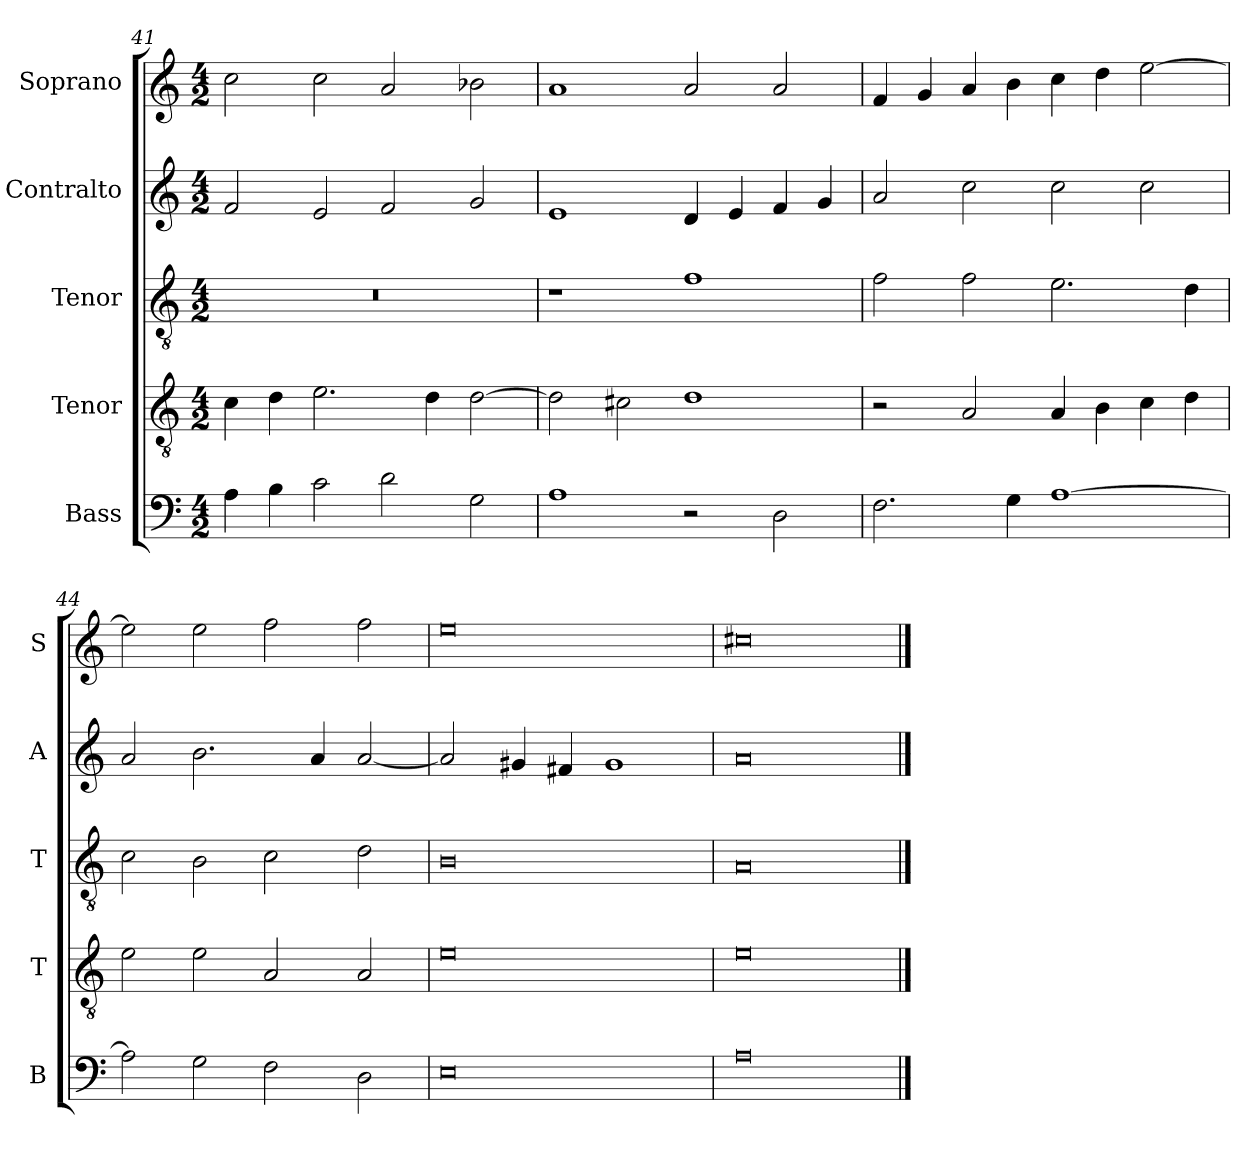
**kern	**kern	**kern	**kern	**kern
*part5	*part4	*part3	*part2	*part1
*staff5	*staff4	*staff3	*staff2	*staff1
*I"Bass	*I"Tenor	*I"Tenor	*I"Contralto	*I"Soprano
*I'B	*I'T	*I'T	*I'A	*I'S
*clefF4	*clefGv2	*clefGv2	*clefG2	*clefG2
*k[]	*k[]	*k[]	*k[]	*k[]
*A:aeo	*A:aeo	*A:aeo	*A:aeo	*A:aeo
*M4/2	*M4/2	*M4/2	*M4/2	*M4/2
=41	=41	=41	=41	=41
4A	4c	0r	2f	2cc
4B	4d	.	.	.
2c	2.e	.	2e	2cc
2d	.	.	2f	2a
.	4d	.	.	.
2G	[2d	.	2g	2b-X
=42	=42	=42	=42	=42
1A	2d]	1r	1e	1a
.	2c#X	.	.	.
2r	1d	1f	4d	2a
.	.	.	4e	.
2D	.	.	4f	2a
.	.	.	4g	.
=43	=43	=43	=43	=43
2.F	2r	2f	2a	4f
.	.	.	.	4g
.	2A	2f	2cc	4a
4G	.	.	.	4b
[1A	4A	2.e	2cc	4cc
.	4B	.	.	4dd
.	4c	.	2cc	[2ee
.	4d	4d	.	.
=44	=44	=44	=44	=44
2A]	2e	2c	2a	2ee]
2G	2e	2B	2.b	2ee
2F	2A	2c	.	2ff
.	.	.	4a	.
2D	2A	2d	[2a	2ff
=45	=45	=45	=45	=45
0E	0e	0B	2a]	0ee
.	.	.	4g#X	.
.	.	.	4f#X	.
.	.	.	1g#	.
=46	=46	=46	=46	=46
0A	0e	0A	0a	0cc#X
==	==	==	==	==
*-	*-	*-	*-	*-
